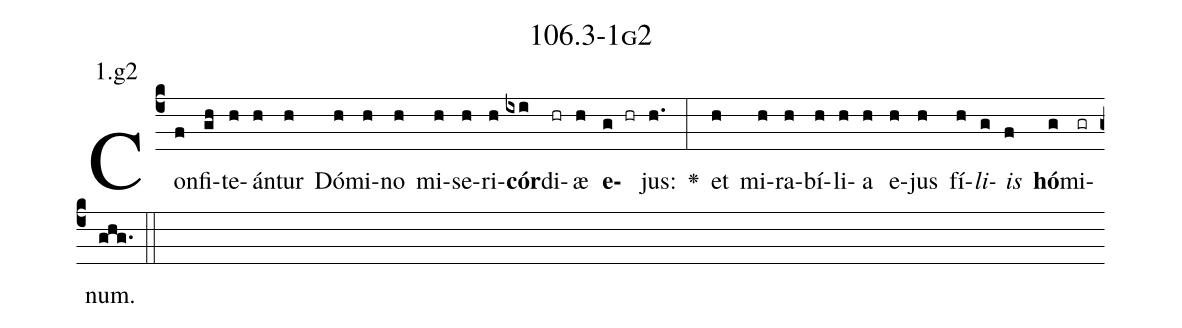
name: 106.3-1g2;
annotation: 1.g2;
%%
(c4)Con(f)fi(gh)te(h)án(h)tur(h) Dó(h)mi(h)no(h) mi(h)se(h)ri(h)<b>cór</b>(ixi)di(hr)æ(h) <b>e</b>(g hr)jus:(h.) <v>\greheightstar</v>(:) et(h) mi(h)ra(h)bí(h)li(h)a(h) e(h)jus(h) fí(h)<i>li</i>(g)<i>is</i>(f) <b>hó</b>(g)mi(gr)num.(ghg.) (::)


%E(h) u(h) o(g) u(f) a(g) e.(ghg.) (::)
